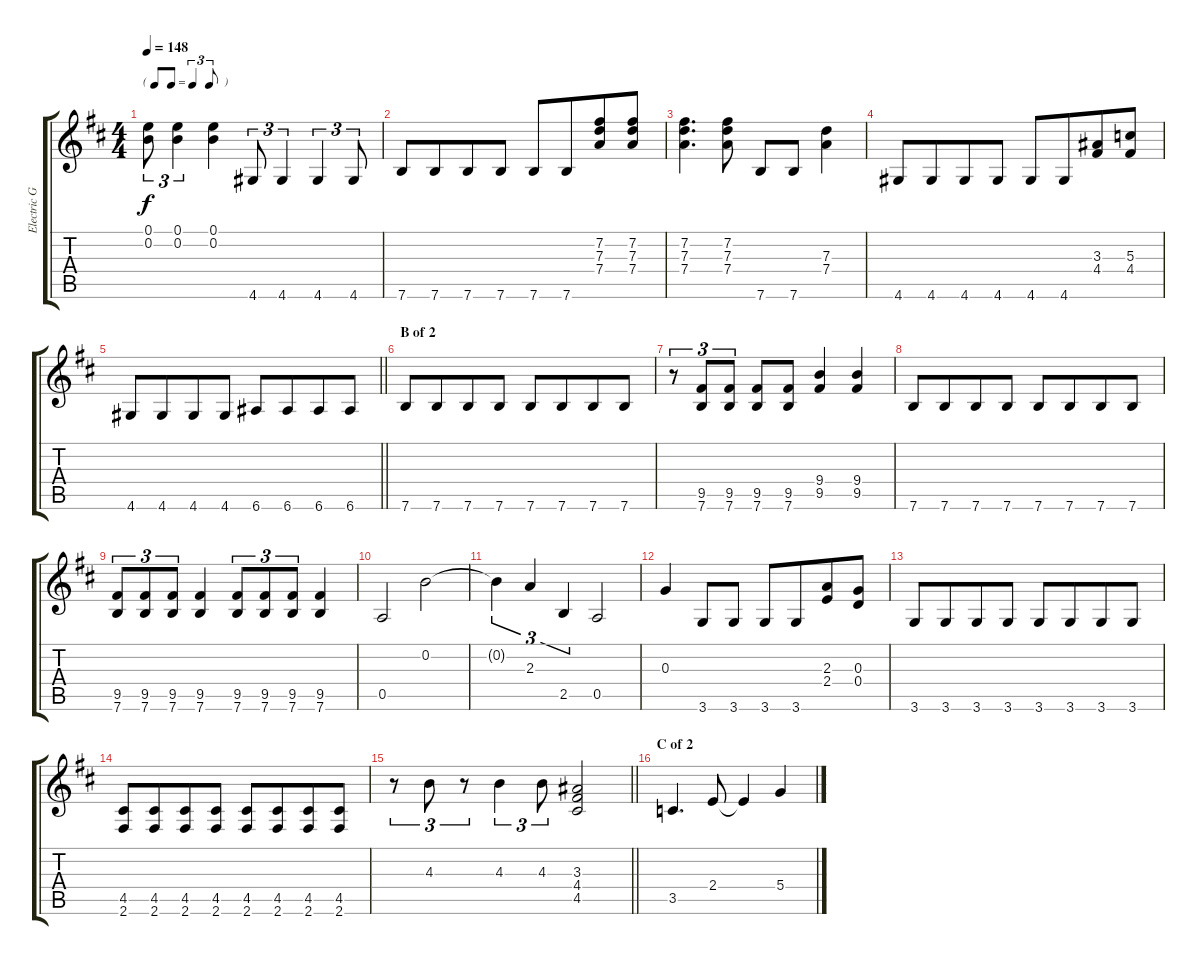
\track ("Electric Guitar1" "Electric G") {instrument distortionguitar}
\staff {score tabs}
\tuning (E4 B3 G3 D3 A2 E2) {hide}
\ts (4 4)
\tf triplet8th
\tempo 148
\clef g2
\ks bminor
(0.1 0.2).8{tu (3 2) dy f} (0.1 0.2).4{tu (3 2)} (0.1 0.2).4 4.6.8{tu (3 2)} 4.6.4{tu (3 2)} 4.6.4{tu (3 2)} 4.6.8{tu (3 2)} |
7.6.8 7.6.8{beam merge} 7.6.8 7.6.8 7.6.8 7.6.8{beam merge} (7.2 7.3 7.4).8 (7.2 7.3 7.4).8 |
(7.2 7.3 7.4).4{d} (7.2 7.3 7.4).8 7.6.8 7.6.8 (7.3 7.4).4 |
4.6.8 4.6.8{beam merge} 4.6.8 4.6.8 4.6.8 4.6.8{beam merge} (3.3 4.4).8 (5.3 4.4).8 |
\barLineRight lightlight
4.6.8 4.6.8{beam merge} 4.6.8 4.6.8 6.6.8 6.6.8{beam merge} 6.6.8 6.6.8 |
\section ("" "B of 2")
7.6.8 7.6.8{beam merge} 7.6.8 7.6.8 7.6.8 7.6.8{beam merge} 7.6.8 7.6.8 |
r.8{tu (3 2)} (9.5 7.6).8{tu (3 2)} (9.5 7.6).8{tu (3 2)} (9.5 7.6).8 (9.5 7.6).8 (9.4 9.5).4 (9.4 9.5).4 |
7.6.8 7.6.8{beam merge} 7.6.8 7.6.8 7.6.8 7.6.8{beam merge} 7.6.8 7.6.8 |
(9.5 7.6).8{tu (3 2)} (9.5 7.6).8{tu (3 2)} (9.5 7.6).8{tu (3 2)} (9.5 7.6).4 (9.5 7.6).8{tu (3 2)} (9.5 7.6).8{tu (3 2)} (9.5 7.6).8{tu (3 2)} (9.5 7.6).4 |
0.5.2 0.2.2 |
0.2{t}.4{tu (3 2)} 2.3.4{tu (3 2)} 2.5.4{tu (3 2)} 0.5.2 |
0.3.4 3.6.8 3.6.8 3.6.8 3.6.8{beam merge} (2.3 2.4).8 (0.3 0.4).8 |
3.6.8 3.6.8{beam merge} 3.6.8 3.6.8 3.6.8 3.6.8{beam merge} 3.6.8 3.6.8 |
(4.5 2.6).8 (4.5 2.6).8{beam merge} (4.5 2.6).8 (4.5 2.6).8 (4.5 2.6).8 (4.5 2.6).8{beam merge} (4.5 2.6).8 (4.5 2.6).8 |
\barLineRight lightlight
r.8{tu (3 2)} 4.3.8{tu (3 2)} r.8{tu (3 2)} 4.3.4{tu (3 2)} 4.3.8{tu (3 2)} (3.3 4.4 4.5).2 |
\section ("" "C of 2")
3.5.4{d} 2.4.8 2.4{t}.4 5.4.4
